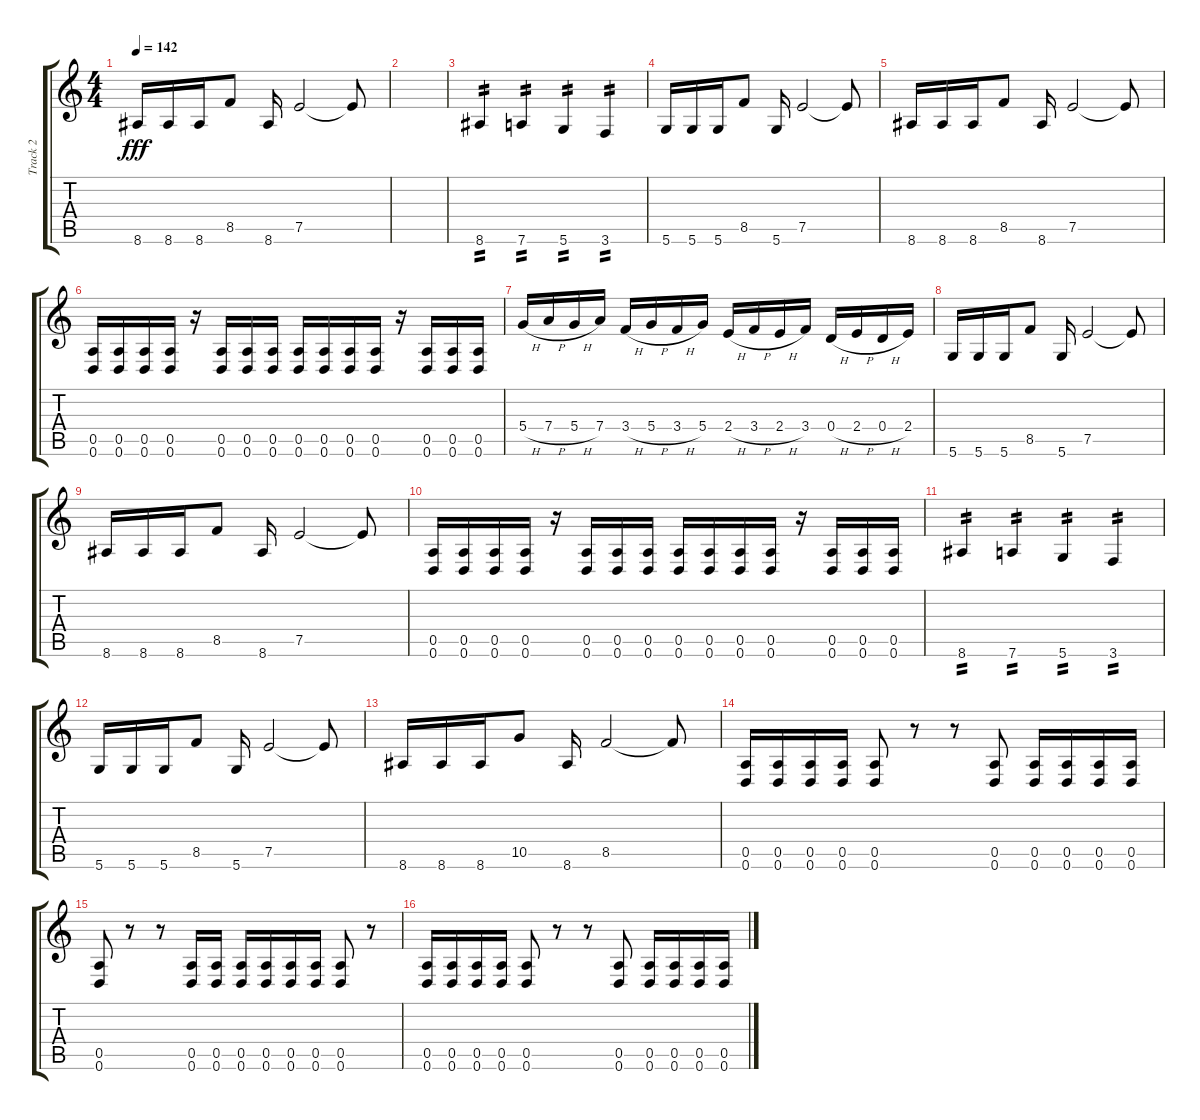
\track ("Track 2" "Track 2") {instrument distortionguitar}
\staff {score tabs}
\tuning (E4 B3 G3 D3 A2 D2) {hide}
\ts (4 4)
\tempo 142
\clef g2
\ks c
8.6.16{dy fff} 8.6.16 8.6.16 8.5.8 8.6.16 7.5.2 7.5{t}.8 |
|
8.6.4{tp 2} 7.6.4{tp 2} 5.6.4{tp 2} 3.6.4{tp 2} |
5.6.16 5.6.16 5.6.16 8.5.8 5.6.16 7.5.2 7.5{t}.8 |
8.6.16 8.6.16 8.6.16 8.5.8 8.6.16 7.5.2 7.5{t}.8 |
(0.5 0.6).16 (0.5 0.6).16 (0.5 0.6).16 (0.5 0.6).16 r.16 (0.5 0.6).16 (0.5 0.6).16 (0.5 0.6).16 (0.5 0.6).16 (0.5 0.6).16 (0.5 0.6).16 (0.5 0.6).16 r.16 (0.5 0.6).16 (0.5 0.6).16 (0.5 0.6).16 |
5.4{h}.16 7.4{h}.16 5.4{h}.16 7.4.16 3.4{h}.16 5.4{h}.16 3.4{h}.16 5.4.16 2.4{h}.16 3.4{h}.16 2.4{h}.16 3.4.16 0.4{h}.16 2.4{h}.16 0.4{h}.16 2.4.16 |
5.6.16 5.6.16 5.6.16 8.5.8 5.6.16 7.5.2 7.5{t}.8 |
8.6.16 8.6.16 8.6.16 8.5.8 8.6.16 7.5.2 7.5{t}.8 |
(0.5 0.6).16 (0.5 0.6).16 (0.5 0.6).16 (0.5 0.6).16 r.16 (0.5 0.6).16 (0.5 0.6).16 (0.5 0.6).16 (0.5 0.6).16 (0.5 0.6).16 (0.5 0.6).16 (0.5 0.6).16 r.16 (0.5 0.6).16 (0.5 0.6).16 (0.5 0.6).16 |
8.6.4{tp 2} 7.6.4{tp 2} 5.6.4{tp 2} 3.6.4{tp 2} |
5.6.16 5.6.16 5.6.16 8.5.8 5.6.16 7.5.2 7.5{t}.8 |
8.6.16 8.6.16 8.6.16 10.5.8 8.6.16 8.5.2 8.5{t}.8 |
(0.5 0.6).16 (0.5 0.6).16 (0.5 0.6).16 (0.5 0.6).16 (0.5 0.6).8 r.8 r.8 (0.5 0.6).8 (0.5 0.6).16 (0.5 0.6).16 (0.5 0.6).16 (0.5 0.6).16 |
(0.5 0.6).8 r.8 r.8 (0.5 0.6).16 (0.5 0.6).16 (0.5 0.6).16 (0.5 0.6).16 (0.5 0.6).16 (0.5 0.6).16 (0.5 0.6).8 r.8 |
(0.5 0.6).16 (0.5 0.6).16 (0.5 0.6).16 (0.5 0.6).16 (0.5 0.6).8 r.8 r.8 (0.5 0.6).8 (0.5 0.6).16 (0.5 0.6).16 (0.5 0.6).16 (0.5 0.6).16
